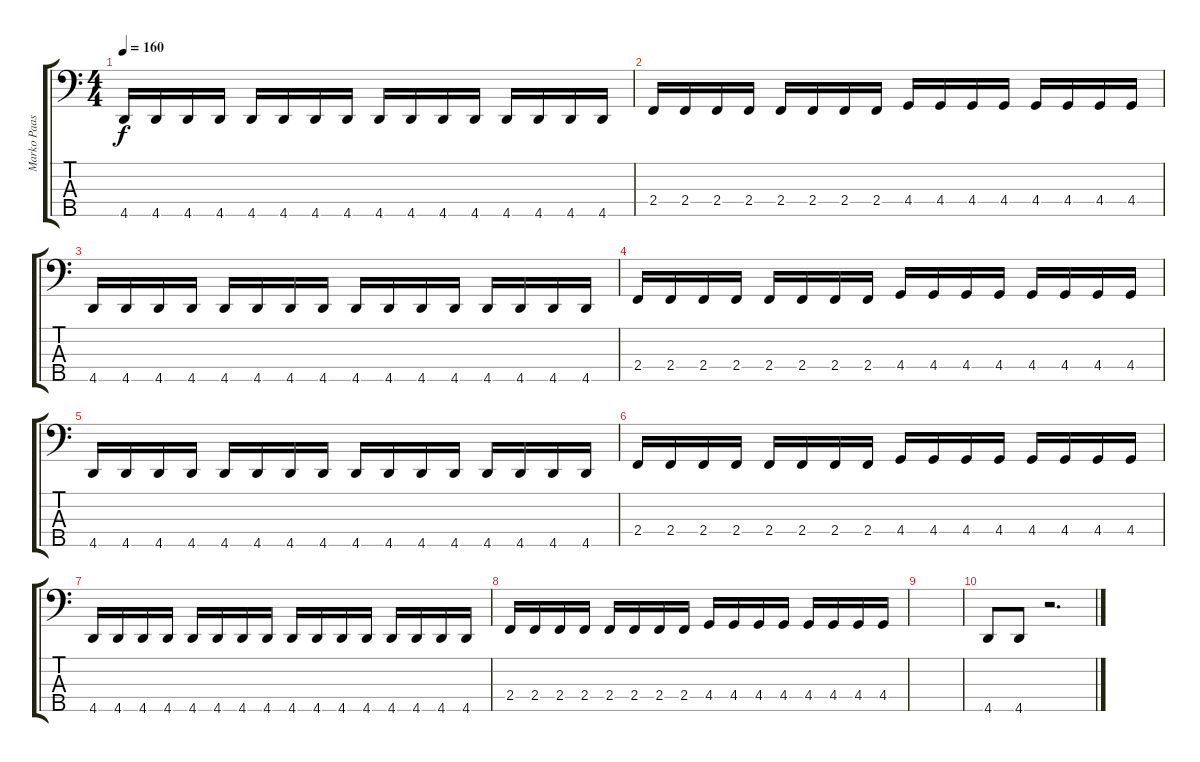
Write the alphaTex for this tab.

\track ("Marko Paasikoski" "Marko Paas") {instrument electricbasspick}
\staff {score tabs}
\tuning (Gb2 Db2 Ab1 Eb1 Bb0) {hide}
\ts (4 4)
\tempo 160
\clef f4
\ks c
4.5.16{dy f} 4.5.16 4.5.16 4.5.16 4.5.16 4.5.16 4.5.16 4.5.16 4.5.16 4.5.16 4.5.16 4.5.16 4.5.16 4.5.16 4.5.16 4.5.16 |
2.4.16 2.4.16 2.4.16 2.4.16 2.4.16 2.4.16 2.4.16 2.4.16 4.4.16 4.4.16 4.4.16 4.4.16 4.4.16 4.4.16 4.4.16 4.4.16 |
4.5.16 4.5.16 4.5.16 4.5.16 4.5.16 4.5.16 4.5.16 4.5.16 4.5.16 4.5.16 4.5.16 4.5.16 4.5.16 4.5.16 4.5.16 4.5.16 |
2.4.16 2.4.16 2.4.16 2.4.16 2.4.16 2.4.16 2.4.16 2.4.16 4.4.16 4.4.16 4.4.16 4.4.16 4.4.16 4.4.16 4.4.16 4.4.16 |
4.5.16 4.5.16 4.5.16 4.5.16 4.5.16 4.5.16 4.5.16 4.5.16 4.5.16 4.5.16 4.5.16 4.5.16 4.5.16 4.5.16 4.5.16 4.5.16 |
2.4.16 2.4.16 2.4.16 2.4.16 2.4.16 2.4.16 2.4.16 2.4.16 4.4.16 4.4.16 4.4.16 4.4.16 4.4.16 4.4.16 4.4.16 4.4.16 |
4.5.16 4.5.16 4.5.16 4.5.16 4.5.16 4.5.16 4.5.16 4.5.16 4.5.16 4.5.16 4.5.16 4.5.16 4.5.16 4.5.16 4.5.16 4.5.16 |
2.4.16 2.4.16 2.4.16 2.4.16 2.4.16 2.4.16 2.4.16 2.4.16 4.4.16 4.4.16 4.4.16 4.4.16 4.4.16 4.4.16 4.4.16 4.4.16 |
|
4.5.8 4.5.8 r.2{d}
